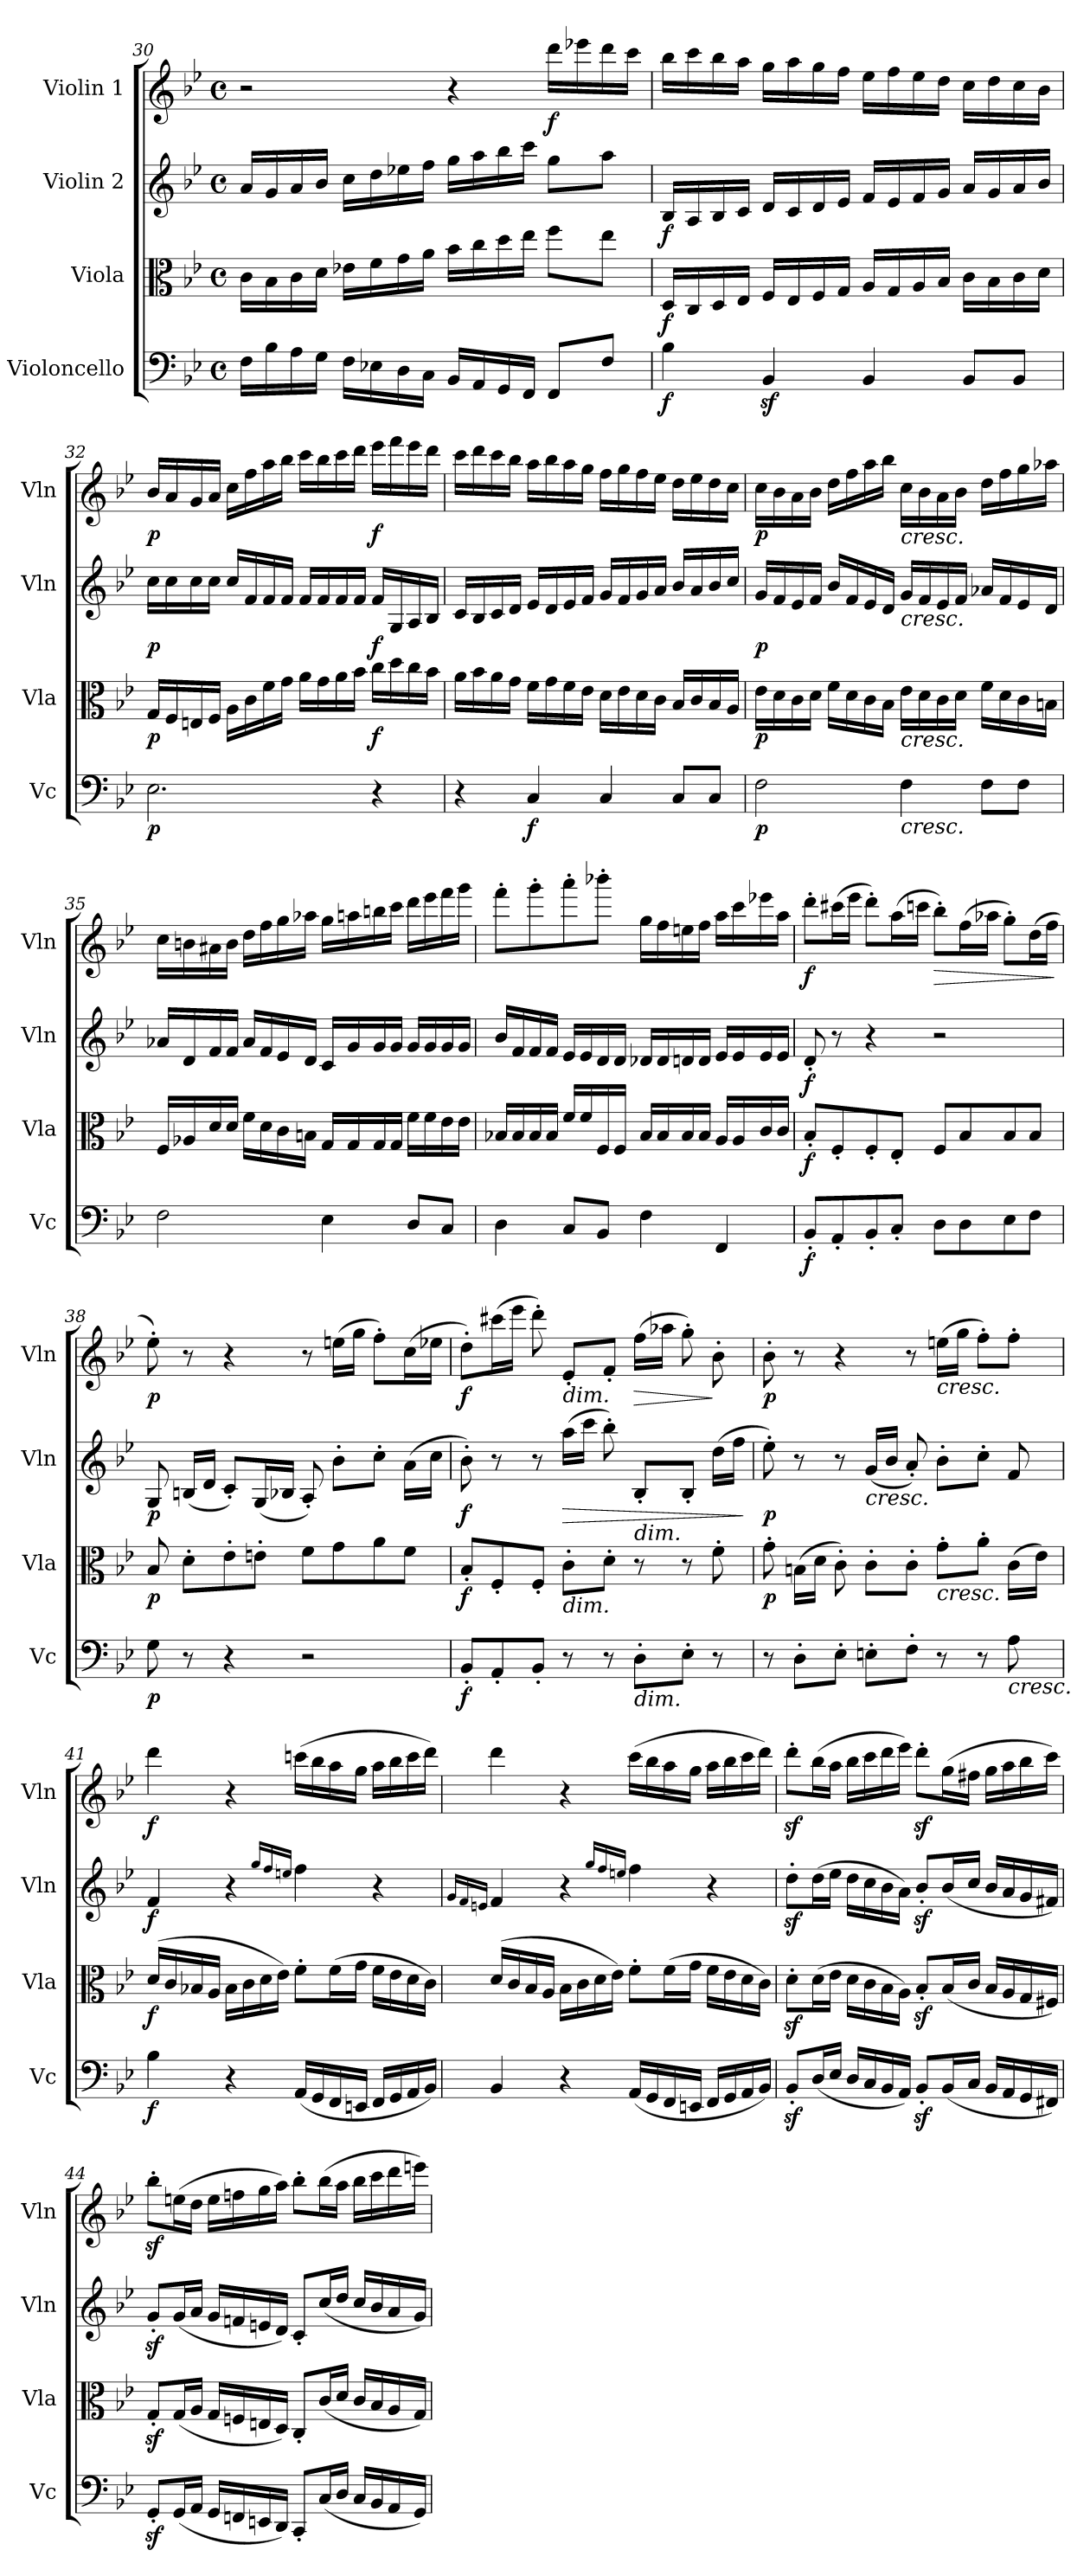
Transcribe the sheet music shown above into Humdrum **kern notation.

**kern	**dynam	**kern	**dynam	**kern	**dynam	**kern	**dynam
*part4	*part4	*part3	*part3	*part2	*part2	*part1	*part1
*staff4	*staff4	*staff3	*staff3	*staff2	*staff2	*staff1	*staff1
*I"Violoncello	*	*I"Viola	*	*I"Violin 2	*	*I"Violin 1	*
*I'Vc	*	*I'Vla	*	*I'Vln	*	*I'Vln	*
*clefF4	*	*clefC3	*	*clefG2	*	*clefG2	*
*k[b-e-]	*	*k[b-e-]	*	*k[b-e-]	*	*k[b-e-]	*
*M4/4	*	*M4/4	*	*M4/4	*	*M4/4	*
*met(c)	*	*met(c)	*	*met(c)	*	*met(c)	*
=30	=30	=30	=30	=30	=30	=30	=30
16F\LL	.	16c\LL	.	16a/LL	.	2r	.
16B-\	.	16B-\	.	16g/	.	.	.
16A\	.	16c\	.	16a/	.	.	.
16G\JJ	.	16d\JJ	.	16b-/JJ	.	.	.
16F\LL	.	16e-X\LL	.	16cc\LL	.	.	.
16E-X\	.	16f\	.	16dd\	.	.	.
16D\	.	16g\	.	16ee-X\	.	.	.
16C\JJ	.	16a\JJ	.	16ff\JJ	.	.	.
16BB-/LL	.	16b-\LL	.	16gg\LL	.	4r	.
16AA/	.	16cc\	.	16aa\	.	.	.
16GG/	.	16dd\	.	16bb-\	.	.	.
16FF/JJ	.	16ee-\JJ	.	16ccc\JJ	.	.	.
!	!	!	!	!	!	!	!LO:DY:b
8FF/L	.	8ff\L	.	8gg\L	.	16ddd\LL	f
.	.	.	.	.	.	16eee-X\	.
8F/J	.	8ee-\J	.	8aa\J	.	16ddd\	.
.	.	.	.	.	.	16ccc\JJ	.
!!LO:PB:g=z
=31	=31	=31	=31	=31	=31	=31	=31
!	!LO:DY:b	!	!LO:DY:b	!	!LO:DY:b	!	!
4B-\	f	16D/LL	f	16B-/LL	f	16bb-\LL	.
.	.	16C/	.	16A/	.	16ccc\	.
.	.	16D/	.	16B-/	.	16bb-\	.
.	.	16E-/JJ	.	16c/JJ	.	16aa\JJ	.
4BB-z</	.	16F/LL	.	16d/LL	.	16gg\LL	.
.	.	16E-/	.	16c/	.	16aa\	.
.	.	16F/	.	16d/	.	16gg\	.
.	.	16G/JJ	.	16e-/JJ	.	16ff\JJ	.
4BB-/	.	16A/LL	.	16f/LL	.	16ee-\LL	.
.	.	16G/	.	16e-/	.	16ff\	.
.	.	16A/	.	16f/	.	16ee-\	.
.	.	16B-/JJ	.	16g/JJ	.	16dd\JJ	.
8BB-/L	.	16c\LL	.	16a/LL	.	16cc\LL	.
.	.	16B-\	.	16g/	.	16dd\	.
8BB-/J	.	16c\	.	16a/	.	16cc\	.
.	.	16d\JJ	.	16b-/JJ	.	16b-\JJ	.
!!LO:LB:g=z
=32	=32	=32	=32	=32	=32	=32	=32
!	!LO:DY:b	!	!LO:DY:b	!	!LO:DY:b	!	!LO:DY:b
2.E-\	p	16G/LL	p	16cc\LL	p	16b-/LL	p
.	.	16F/	.	16cc\	.	16a/	.
.	.	16En/	.	16cc\	.	16g/	.
.	.	16F/JJ	.	16cc\JJ	.	16a/JJ	.
.	.	16A\LL	.	16cc/LL	.	16cc\LL	.
.	.	16c\	.	16f/	.	16ff\	.
.	.	16f\	.	16f/	.	16aa\	.
.	.	16g\JJ	.	16f/JJ	.	16bb-\JJ	.
.	.	16a\LL	.	16f/LL	.	16ccc\LL	.
.	.	16g\	.	16f/	.	16bb-\	.
.	.	16a\	.	16f/	.	16ccc\	.
.	.	16b-\JJ	.	16f/JJ	.	16ddd\JJ	.
!	!	!	!LO:DY:b	!	!LO:DY:b	!	!LO:DY:b
4r	.	16cc\LL	f	16f/LL	f	16eee-\LL	f
.	.	16dd\	.	16G/	.	16fff\	.
.	.	16cc\	.	16A/	.	16eee-\	.
.	.	16b-\JJ	.	16B-/JJ	.	16ddd\JJ	.
=33	=33	=33	=33	=33	=33	=33	=33
4r	.	16a\LL	.	16c/LL	.	16ccc\LL	.
.	.	16b-\	.	16B-/	.	16ddd\	.
.	.	16a\	.	16c/	.	16ccc\	.
.	.	16g\JJ	.	16d/JJ	.	16bb-\JJ	.
!	!LO:DY:b	!	!	!	!	!	!
4C/	f	16f\LL	.	16e-/LL	.	16aa\LL	.
.	.	16g\	.	16d/	.	16bb-\	.
.	.	16f\	.	16e-/	.	16aa\	.
.	.	16e-\JJ	.	16f/JJ	.	16gg\JJ	.
4C/	.	16d\LL	.	16g/LL	.	16ff\LL	.
.	.	16e-\	.	16f/	.	16gg\	.
.	.	16d\	.	16g/	.	16ff\	.
.	.	16c\JJ	.	16a/JJ	.	16ee-\JJ	.
8C/L	.	16B-/LL	.	16b-/LL	.	16dd\LL	.
.	.	16c/	.	16a/	.	16ee-\	.
8C/J	.	16B-/	.	16b-/	.	16dd\	.
.	.	16A/JJ	.	16cc/JJ	.	16cc\JJ	.
!!LO:LB:g=z
=34	=34	=34	=34	=34	=34	=34	=34
!	!LO:DY:b	!	!LO:DY:b	!	!LO:DY:b	!	!LO:DY:b
2F\	p	16e-\LL	p	16g/LL	p	16cc\LL	p
.	.	16d\	.	16f/	.	16b-\	.
.	.	16c\	.	16e-/	.	16a\	.
.	.	16d\JJ	.	16f/JJ	.	16b-\JJ	.
.	.	16f\LL	.	16b-/LL	.	16dd\LL	.
.	.	16d\	.	16f/	.	16ff\	.
.	.	16c\	.	16e-/	.	16aa\	.
.	.	16B-\JJ	.	16d/JJ	.	16bb-\JJ	.
!	!	!	!	!	!	!LO:TX:b:i:t=cresc.	!
!	!	!	!	!LO:TX:b:i:t=cresc.	!	!	!
!	!	!LO:TX:b:i:t=cresc.	!	!	!	!	!
!LO:TX:b:i:t=cresc.	!	!	!	!	!	!	!
4F\	.	16e-\LL	.	16g/LL	.	16cc\LL	.
.	.	16d\	.	16f/	.	16b-\	.
.	.	16c\	.	16e-/	.	16a\	.
.	.	16d\JJ	.	16f/JJ	.	16b-\JJ	.
8F\L	.	16f\LL	.	16a-X/LL	.	16dd\LL	.
.	.	16d\	.	16f/	.	16ff\	.
8F\J	.	16c\	.	16e-/	.	16gg\	.
.	.	16Bn\JJ	.	16d/JJ	.	16aa-X\JJ	.
!!LO:LB:g=z
=35	=35	=35	=35	=35	=35	=35	=35
2F\	.	16F/LL	.	16a-X/LL	.	16cc\LL	.
.	.	16A-X/	.	16d/	.	16bn\	.
.	.	16d/	.	16f/	.	16a#X\	.
.	.	16d/JJ	.	16f/JJ	.	16b\JJ	.
.	.	16f\LL	.	16a-/LL	.	16dd\LL	.
.	.	16d\	.	16f/	.	16ff\	.
.	.	16c\	.	16e-/	.	16gg\	.
.	.	16Bn\JJ	.	16d/JJ	.	16aa-X\JJ	.
4E-\	.	16G/LL	.	16c/LL	.	16gg\LL	.
.	.	16G/	.	16g/	.	16aan\	.
.	.	16G/	.	16g/	.	16bbn\	.
.	.	16G/JJ	.	16g/JJ	.	16ccc\JJ	.
8D/L	.	16f\LL	.	16g/LL	.	16ddd\LL	.
.	.	16f\	.	16g/	.	16eee-\	.
8C/J	.	16e-\	.	16g/	.	16fff\	.
.	.	16e-\JJ	.	16g/JJ	.	16ggg\JJ	.
=36	=36	=36	=36	=36	=36	=36	=36
4D\	.	16B-X/LL	.	16b-/LL	.	8fff'\L	.
.	.	16B-/	.	16f/	.	.	.
.	.	16B-/	.	16f/	.	8ggg'\	.
.	.	16B-/JJ	.	16f/JJ	.	.	.
8C/L	.	16f/LL	.	16e-/LL	.	8aaa'\	.
.	.	16f/	.	16e-/	.	.	.
8BB-/J	.	16F/	.	16d/	.	8bbb-X'\J	.
.	.	16F/JJ	.	16d/JJ	.	.	.
4F\	.	16B-/LL	.	16d-X/LL	.	16gg\LL	.
.	.	16B-/	.	16d-/	.	16ff\	.
.	.	16B-/	.	16dn/	.	16een\	.
.	.	16B-/JJ	.	16d/JJ	.	16ff\JJ	.
4FF/	.	16A/LL	.	16e-/LL	.	16aa\LL	.
.	.	16A/	.	16e-/	.	16ccc\	.
.	.	16c/	.	16e-/	.	16eee-X\	.
.	.	16c/JJ	.	16e-/JJ	.	16aa\JJ	.
!!LO:LB:g=z
=37	=37	=37	=37	=37	=37	=37	=37
!	!LO:DY:b	!	!LO:DY:b	!	!LO:DY:b	!	!LO:DY:b
8BB-'/L	f	8B-'/L	f	8d'/	f	8ddd'\L	f
8AA'/	.	8F'/	.	8r	.	(16ccc#X\L	.
.	.	.	.	.	.	16eee-\JJ	.
8BB-'/	.	8F'/	.	4r	.	8ddd'\L)	.
8C'/J	.	8E-'/J	.	.	.	(16aa\L	.
.	.	.	.	.	.	16cccn\JJ	.
!	!	!	!	!	!	!	!LO:HP:b
8D\L	.	8F/L	.	2r	.	8bb-'\L)	>
8D\	.	8B-/	.	.	.	(16ff\L	.
.	.	.	.	.	.	16aa-X\JJ	.
8E-\	.	8B-/	.	.	.	8gg'\L)	.
8F\J	.	8B-/J	.	.	.	(16dd\L	.
.	.	.	.	.	.	16ff\JJ	.
.	.	.	.	.	.	.	]
=38	=38	=38	=38	=38	=38	=38	=38
!	!LO:DY:b	!	!LO:DY:b	!	!LO:DY:b	!	!LO:DY:b
8G\	p	8B-/	p	8G/	p	8ee-'\)	p
8r	.	8d'\L	.	(16Bn/LL	.	8r	.
.	.	.	.	16d/JJ	.	.	.
4r	.	8e-'\	.	8c'/L)	.	4r	.
.	.	8en'\J	.	(16G/L	.	.	.
.	.	.	.	16B-X/JJ	.	.	.
2r	.	8f\L	.	8A'/)	.	8r	.
.	.	8g\	.	8b-'\L	.	(16een\LL	.
.	.	.	.	.	.	16gg\JJ	.
.	.	8a\	.	8cc'\J	.	8ff'\L)	.
.	.	8f\J	.	(16a\LL	.	(16cc\L	.
.	.	.	.	16cc\JJ	.	16ee-X\JJ	.
!!LO:PB:g=z
=39	=39	=39	=39	=39	=39	=39	=39
!	!LO:DY:b	!	!LO:DY:b	!	!LO:DY:b	!	!LO:DY:b
8BB-'/L	f	8B-'/L	f	8b-'\)	f	8dd'\L)	f
8AA'/	.	8F'/	.	8r	.	(16ccc#X\L	.
.	.	.	.	.	.	16eee-\JJ	.
8BB-'/J	.	8F'/J	.	8r	.	8ddd'\)	.
!	!	!	!	!	!	!LO:TX:b:i:t=dim.	!
!	!	!LO:TX:b:i:t=dim.	!	!	!	!	!
!	!	!	!	!	!LO:HP:b	!	!
8r	.	8c'\L	.	(16aa\LL	>	8e-'/L	.
.	.	.	.	16ccc\JJ	.	.	.
8r	.	8d'\J	.	8bb-'\)	.	8f'/J	.
!	!	!	!	!LO:TX:b:i:t=dim.	!	!	!
!LO:TX:b:i:t=dim.	!	!	!	!	!	!	!
!	!	!	!	!	!	!	!LO:HP:b
8D'\L	.	8r	.	8B-'/L	.	(16ff\LL	>
.	.	.	.	.	.	16aa-X\JJ	.
8E-'\J	.	8r	.	8B-'/J	.	8gg'\)	.
8r	.	8f'\	.	(>16dd\LL	.	8b-'\	]
.	.	.	.	16ff\JJ	.	.	.
.	.	.	.	.	]	.	.
=40	=40	=40	=40	=40	=40	=40	=40
!	!	!	!LO:DY:b	!	!LO:DY:b	!	!LO:DY:b
8r	.	8g'\	p	8ee-'\)	p	8b-'\	p
8D'\L	.	(16Bn\LL	.	8r	.	8r	.
.	.	16d\JJ	.	.	.	.	.
8E-'\J	.	8c'\)	.	8r	.	4r	.
!	!	!	!	!LO:TX:b:i:t=cresc.	!	!	!
8En'\L	.	8c'\L	.	(16g/LL	.	.	.
.	.	.	.	16b-/JJ	.	.	.
8F'\J	.	8c'\J	.	8a'/)	.	8r	.
!	!	!	!	!	!	!LO:TX:b:i:t=cresc.	!
!	!	!LO:TX:b:i:t=cresc.	!	!	!	!	!
8r	.	8g'\L	.	8b-'\L	.	(16een\LL	.
.	.	.	.	.	.	16gg\JJ	.
8r	.	8a'\J	.	8cc'\J	.	8ff'\L)	.
!LO:TX:b:i:t=cresc.	!	!	!	!	!	!	!
8A\	.	(16c\LL	.	8f/	.	8ff'\J	.
.	.	16e-\JJ)	.	.	.	.	.
=41	=41	=41	=41	=41	=41	=41	=41
!	!LO:DY:b	!	!LO:DY:b	!	!LO:DY:b	!	!LO:DY:b
4B-\	f	(16d/LL	f	4f/	f	4ddd\	f
.	.	16c/	.	.	.	.	.
.	.	16B-X/	.	.	.	.	.
.	.	16A/JJ	.	.	.	.	.
4r	.	16B-\LL	.	4r	.	4r	.
.	.	16c\	.	.	.	.	.
.	.	16d\	.	.	.	.	.
.	.	16e-\JJ)	.	.	.	.	.
.	.	.	.	16qgg/LL	.	.	.
.	.	.	.	16qff/	.	.	.
.	.	.	.	16qeen/JJ	.	.	.
(16AA/LL	.	8f'\L	.	4ff\	.	(16cccn\LL	.
16GG/	.	.	.	.	.	16bb-\	.
16FF/	.	(16f\L	.	.	.	16aa\	.
16EEn/JJ	.	16g\JJ	.	.	.	16gg\JJ	.
16FF/LL	.	16f\LL	.	4r	.	16aa\LL	.
16GG/	.	16e-\	.	.	.	16bb-\	.
16AA/	.	16d\	.	.	.	16ccc\	.
16BB-/JJ)	.	16c\JJ)	.	.	.	16ddd\JJ)	.
!!LO:LB:g=z
=42	=42	=42	=42	=42	=42	=42	=42
.	.	.	.	16qg/LL	.	.	.
.	.	.	.	16qf/	.	.	.
.	.	.	.	16qen/JJ	.	.	.
4BB-/	.	(16d/LL	.	4f/	.	4ddd\	.
.	.	16c/	.	.	.	.	.
.	.	16B-/	.	.	.	.	.
.	.	16A/JJ	.	.	.	.	.
4r	.	16B-\LL	.	4r	.	4r	.
.	.	16c\	.	.	.	.	.
.	.	16d\	.	.	.	.	.
.	.	16e-\JJ)	.	.	.	.	.
.	.	.	.	16qgg/LL	.	.	.
.	.	.	.	16qff/	.	.	.
.	.	.	.	16qeen/JJ	.	.	.
(16AA/LL	.	8f'\L	.	4ff\	.	(16ccc\LL	.
16GG/	.	.	.	.	.	16bb-\	.
16FF/	.	(16f\L	.	.	.	16aa\	.
16EEn/JJ	.	16g\JJ	.	.	.	16gg\JJ	.
16FF/LL	.	16f\LL	.	4r	.	16aa\LL	.
16GG/	.	16e-\	.	.	.	16bb-\	.
16AA/	.	16d\	.	.	.	16ccc\	.
16BB-/JJ)	.	16c\JJ)	.	.	.	16ddd\JJ)	.
!!LO:LB:g=z
=43	=43	=43	=43	=43	=43	=43	=43
8BB-z<'/L	.	8dz<'\L	.	8ddz<'\L	.	8dddz<'\L	.
(16D/L	.	(16d\L	.	(16dd\L	.	(16bb-\L	.
16E-/JJ	.	16e-\JJ	.	16ee-\JJ	.	16aa\JJ	.
16D/LL	.	16d\LL	.	16dd\LL	.	16bb-\LL	.
16C/	.	16c\	.	16cc\	.	16ccc\	.
16BB-/	.	16B-\	.	16b-\	.	16ddd\	.
16AA/JJ)	.	16A\JJ)	.	16a\JJ)	.	16eee-\JJ)	.
8BB-z<'/L	.	8B-z<'/L	.	8b-z<'/L	.	8dddz<'\L	.
(16BB-/L	.	(16B-/L	.	(16b-/L	.	(16gg\L	.
16C/JJ	.	16c/JJ	.	16cc/JJ	.	16ff#X\JJ	.
16BB-/LL	.	16B-/LL	.	16b-/LL	.	16gg\LL	.
16AA/	.	16A/	.	16a/	.	16aa\	.
16GG/	.	16G/	.	16g/	.	16bb-\	.
16FF#X/JJ)	.	16F#X/JJ)	.	16f#X/JJ)	.	16ccc\JJ)	.
=44	=44	=44	=44	=44	=44	=44	=44
8GGz<'/L	.	8Gz<'/L	.	8gz<'/L	.	8bb-z<'\L	.
(16GG/L	.	(16G/L	.	(16g/L	.	(16een\L	.
16AA/JJ	.	16A/JJ	.	16a/JJ	.	16dd\JJ	.
16GG/LL	.	16G/LL	.	16g/LL	.	16ee\LL	.
16FFn/	.	16Fn/	.	16fn/	.	16ffn\	.
16EEn/	.	16En/	.	16en/	.	16gg\	.
16DD/JJ)	.	16D/JJ)	.	16d/JJ)	.	16aa\JJ)	.
8CC'/L	.	8C'/L	.	8c'/L	.	8bb-'\L	.
(16C/L	.	(16c/L	.	(16cc/L	.	(16bb-\L	.
16D/JJ	.	16d/JJ	.	16dd/JJ	.	16aa\JJ	.
16C/LL	.	16c/LL	.	16cc/LL	.	16bb-\LL	.
16BB-/	.	16B-/	.	16b-/	.	16ccc\	.
16AA/	.	16A/	.	16a/	.	16ddd\	.
16GG/JJ)	.	16G/JJ)	.	16g/JJ)	.	16eeen\JJ)	.
=	=	=	=	=	=	=	=
*-	*-	*-	*-	*-	*-	*-	*-
